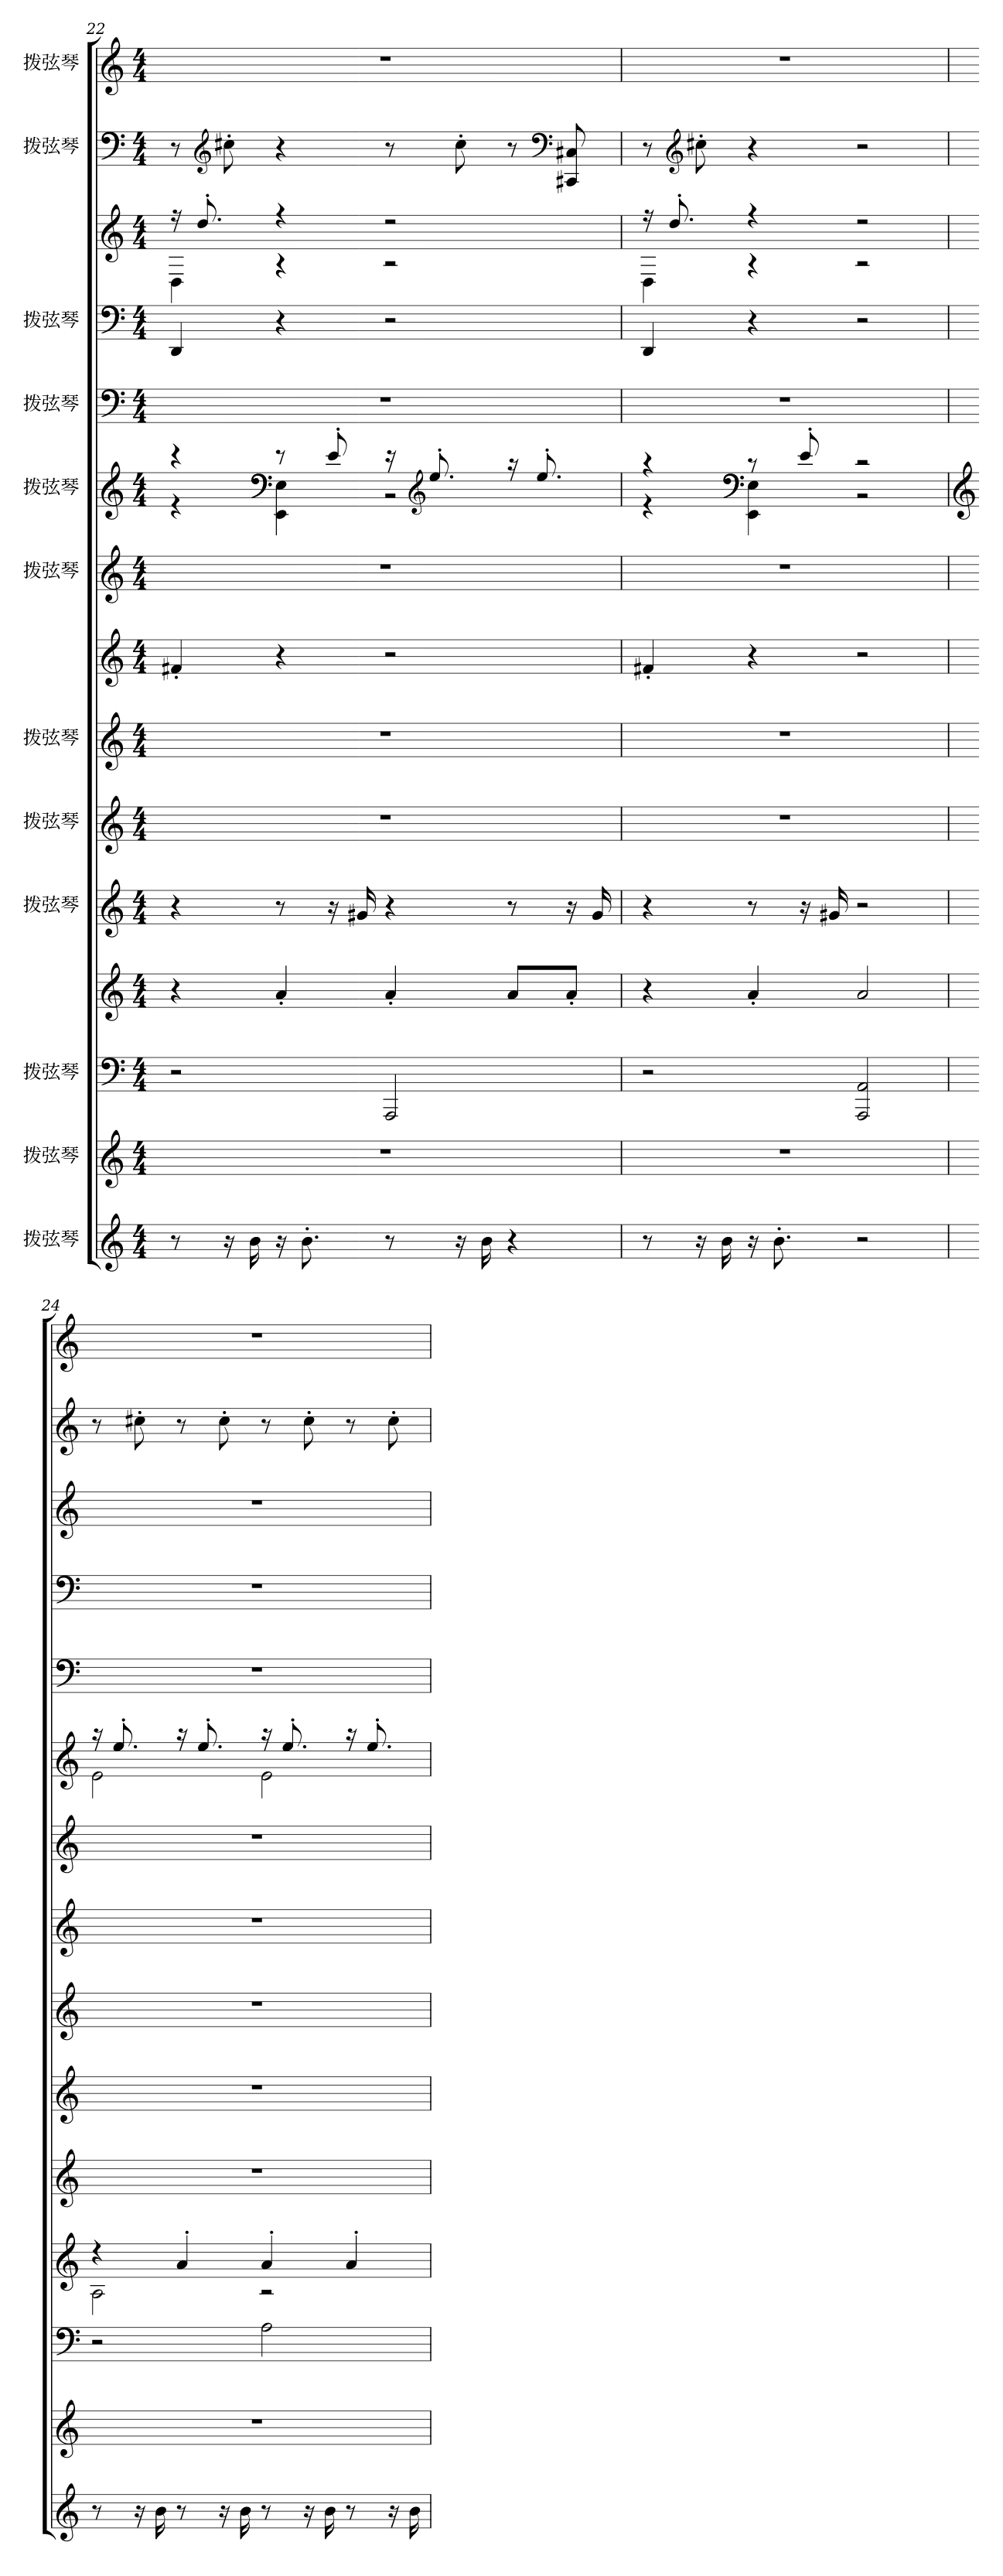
**kern	**kern	**kern	**kern	**kern	**kern	**kern	**kern	**kern	**kern	**kern	**kern	**kern	**kern	**kern
*part12	*part11	*part10	*part10	*part9	*part8	*part7	*part7	*part6	*part5	*part4	*part3	*part3	*part2	*part1
*staff15	*staff14	*staff13	*staff12	*staff11	*staff10	*staff9	*staff8	*staff7	*staff6	*staff5	*staff4	*staff3	*staff2	*staff1
*I"拨弦琴	*I"拨弦琴	*I"拨弦琴	*	*I"拨弦琴	*I"拨弦琴	*I"拨弦琴	*	*I"拨弦琴	*I"拨弦琴	*I"拨弦琴	*I"拨弦琴	*	*I"拨弦琴	*I"拨弦琴
!!LO:PB:g=z
*clefG2	*clefG2	*clefF4	*clefG2	*clefG2	*clefG2	*clefG2	*clefG2	*clefG2	*clefG2	*clefF4	*clefF4	*clefG2	*clefF4	*clefG2
*k[]	*k[]	*k[]	*k[]	*k[]	*k[]	*k[]	*k[]	*k[]	*k[]	*k[]	*k[]	*k[]	*k[]	*k[]
*M4/4	*M4/4	*M4/4	*M4/4	*M4/4	*M4/4	*M4/4	*M4/4	*M4/4	*M4/4	*M4/4	*M4/4	*M4/4	*M4/4	*M4/4
=22	=22	=22	=22	=22	=22	=22	=22	=22	=22	=22	=22	=22	=22	=22
*	*	*	*	*	*	*	*	*	*^	*	*	*^	*	*
8r	1r	2r	4r	4r	1r	1r	4f#X'/	1r	4r	4r	1r	4DD/	16r	4D\	8r	1r
.	.	.	.	.	.	.	.	.	.	.	.	.	8.dd'/	.	.	.
*	*	*	*	*	*	*	*	*	*	*	*	*	*	*	*clefG2	*
16r	.	.	.	.	.	.	.	.	.	.	.	.	.	.	8cc#X'\	.
16b\	.	.	.	.	.	.	.	.	.	.	.	.	.	.	.	.
*	*	*	*	*	*	*	*	*	*clefF4	*	*	*	*	*	*	*
16r	.	.	4a'/	8r	.	.	4r	.	8r	4EE\ 4E\	.	4r	4r	4r	4r	.
8.b'\	.	.	.	.	.	.	.	.	.	.	.	.	.	.	.	.
.	.	.	.	16r	.	.	.	.	8e'/	.	.	.	.	.	.	.
.	.	.	.	16g#X/	.	.	.	.	.	.	.	.	.	.	.	.
8r	.	2AAA/	4a'/	4r	.	.	2r	.	16r	2r	.	2r	2r	2r	8r	.
*	*	*	*	*	*	*	*	*	*clefG2	*	*	*	*	*	*	*
.	.	.	.	.	.	.	.	.	8.ee'/	.	.	.	.	.	.	.
16r	.	.	.	.	.	.	.	.	.	.	.	.	.	.	8cc#'\	.
16b\	.	.	.	.	.	.	.	.	.	.	.	.	.	.	.	.
4r	.	.	8a/L	8r	.	.	.	.	16r	.	.	.	.	.	8r	.
.	.	.	.	.	.	.	.	.	8.ee'/	.	.	.	.	.	.	.
*	*	*	*	*	*	*	*	*	*	*	*	*	*	*	*clefF4	*
.	.	.	8a'/J	16r	.	.	.	.	.	.	.	.	.	.	8CC#X/ 8C#X/	.
.	.	.	.	16g#/	.	.	.	.	.	.	.	.	.	.	.	.
=23	=23	=23	=23	=23	=23	=23	=23	=23	=23	=23	=23	=23	=23	=23	=23	=23
8r	1r	2r	4r	4r	1r	1r	4f#X'/	1r	4r	4r	1r	4DD/	16r	4D\	8r	1r
.	.	.	.	.	.	.	.	.	.	.	.	.	8.dd'/	.	.	.
*	*	*	*	*	*	*	*	*	*	*	*	*	*	*	*clefG2	*
16r	.	.	.	.	.	.	.	.	.	.	.	.	.	.	8cc#X'\	.
16b\	.	.	.	.	.	.	.	.	.	.	.	.	.	.	.	.
*	*	*	*	*	*	*	*	*	*clefF4	*	*	*	*	*	*	*
16r	.	.	4a'/	8r	.	.	4r	.	8r	4EE\ 4E\	.	4r	4r	4r	4r	.
8.b'\	.	.	.	.	.	.	.	.	.	.	.	.	.	.	.	.
.	.	.	.	16r	.	.	.	.	8e'/	.	.	.	.	.	.	.
.	.	.	.	16g#X/	.	.	.	.	.	.	.	.	.	.	.	.
2r	.	2AAA/ 2AA/	2a/	2r	.	.	2r	.	2r	2r	.	2r	2r	2r	2r	.
*	*	*	*	*	*	*	*	*	*	*	*	*	*v	*v	*	*
!!LO:PB:g=z
=24	=24	=24	=24	=24	=24	=24	=24	=24	=24	=24	=24	=24	=24	=24	=24
*	*	*	*	*	*	*	*	*	*clefG2	*	*	*	*	*	*
*	*	*	*^	*	*	*	*	*	*	*	*	*	*	*	*
8r	1r	2r	4r	2A\	1r	1r	1r	1r	1r	16r	2e\	1r	1r	1r	8r	1r
.	.	.	.	.	.	.	.	.	.	8.ee'/	.	.	.	.	.	.
16r	.	.	.	.	.	.	.	.	.	.	.	.	.	.	8cc#X'\	.
16b\	.	.	.	.	.	.	.	.	.	.	.	.	.	.	.	.
8r	.	.	4a'/	.	.	.	.	.	.	16r	.	.	.	.	8r	.
.	.	.	.	.	.	.	.	.	.	8.ee'/	.	.	.	.	.	.
16r	.	.	.	.	.	.	.	.	.	.	.	.	.	.	8cc#'\	.
16b\	.	.	.	.	.	.	.	.	.	.	.	.	.	.	.	.
8r	.	2A\	4a'/	2r	.	.	.	.	.	16r	2e\	.	.	.	8r	.
.	.	.	.	.	.	.	.	.	.	8.ee'/	.	.	.	.	.	.
16r	.	.	.	.	.	.	.	.	.	.	.	.	.	.	8cc#'\	.
16b\	.	.	.	.	.	.	.	.	.	.	.	.	.	.	.	.
8r	.	.	4a'/	.	.	.	.	.	.	16r	.	.	.	.	8r	.
.	.	.	.	.	.	.	.	.	.	8.ee'/	.	.	.	.	.	.
16r	.	.	.	.	.	.	.	.	.	.	.	.	.	.	8cc#'\	.
16b\	.	.	.	.	.	.	.	.	.	.	.	.	.	.	.	.
*	*	*	*v	*v	*	*	*	*	*	*v	*v	*	*	*	*	*
=	=	=	=	=	=	=	=	=	=	=	=	=	=	=
*-	*-	*-	*-	*-	*-	*-	*-	*-	*-	*-	*-	*-	*-	*-
